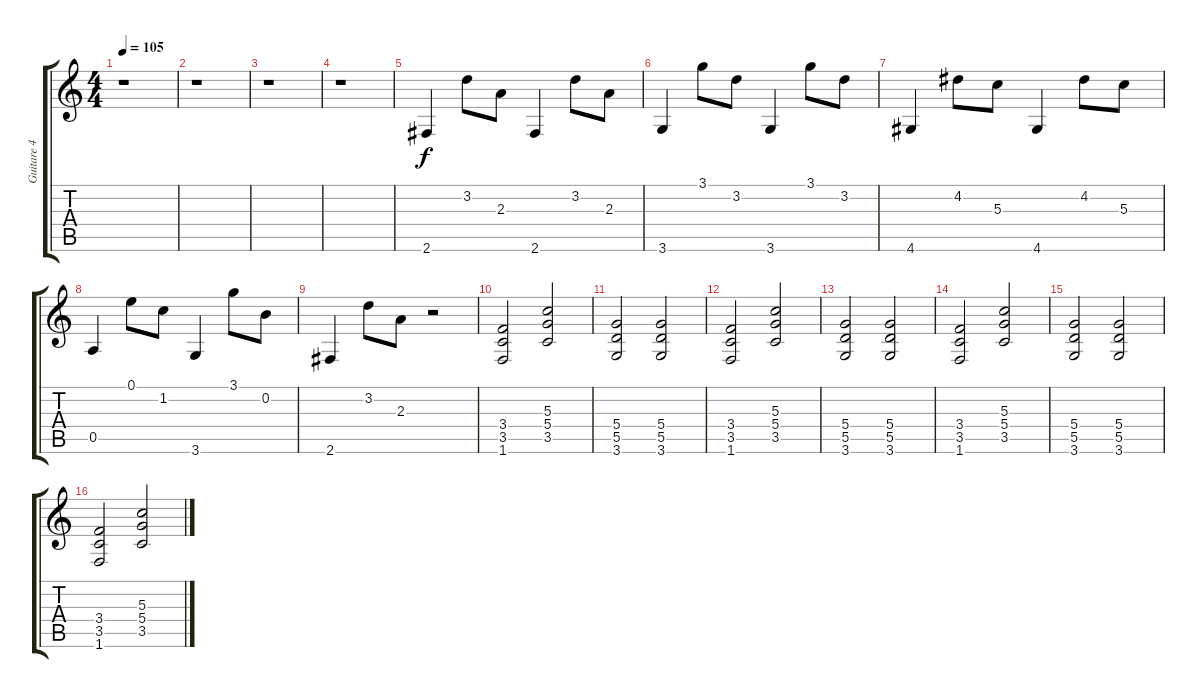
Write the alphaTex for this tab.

\track ("Guitare 4" "Guitare 4") {instrument distortionguitar}
\staff {score tabs}
\tuning (E4 B3 G3 D3 A2 E2) {hide}
\ts (4 4)
\tempo 105
\clef g2
\ks c
r.1{dy f} |
r.1 |
r.1 |
r.1 |
2.6.4{volume 11} 3.2.8 2.3.8 2.6.4 3.2.8 2.3.8 |
3.6.4 3.1.8 3.2.8 3.6.4 3.1.8 3.2.8 |
4.6.4 4.2.8 5.3.8 4.6.4 4.2.8 5.3.8 |
0.5.4 0.1.8 1.2.8 3.6.4 3.1.8 0.2.8 |
2.6.4 3.2.8 2.3.8 r.2 |
(3.4 3.5 1.6).2 (5.3 5.4 3.5).2 |
(5.4 5.5 3.6).2 (5.4 5.5 3.6).2 |
(3.4 3.5 1.6).2 (5.3 5.4 3.5).2 |
(5.4 5.5 3.6).2 (5.4 5.5 3.6).2 |
(3.4 3.5 1.6).2 (5.3 5.4 3.5).2 |
(5.4 5.5 3.6).2 (5.4 5.5 3.6).2 |
(3.4 3.5 1.6).2 (5.3 5.4 3.5).2
